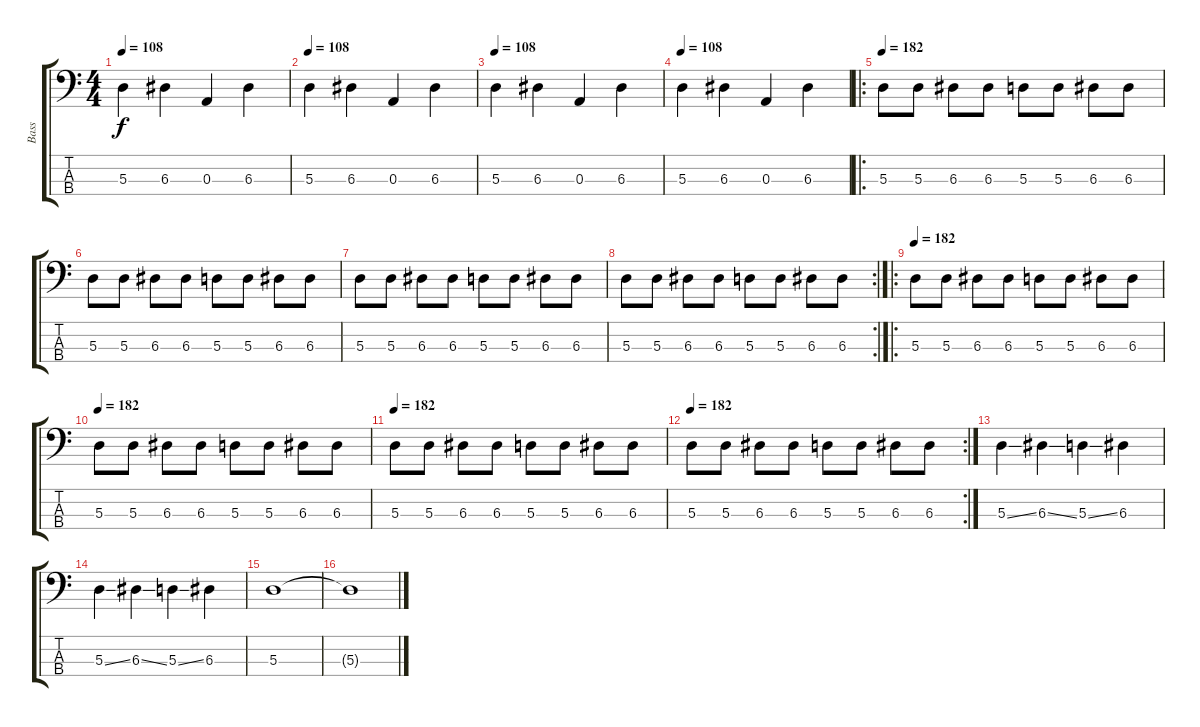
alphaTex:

\track ("Bass" "Bass") {instrument electricbasspick}
\staff {score tabs}
\tuning (G2 D2 A1 E1) {hide}
\ts (4 4)
\tempo 108
\clef f4
\ks c
5.3.4{dy f} 6.3.4 0.3.4 6.3.4 |
\tempo 108
5.3.4 6.3.4 0.3.4 6.3.4 |
\tempo 108
5.3.4 6.3.4 0.3.4 6.3.4 |
\tempo 108
5.3.4 6.3.4 0.3.4 6.3.4 |
\ro
\tempo 182
5.3.8 5.3.8 6.3.8 6.3.8 5.3.8 5.3.8 6.3.8 6.3.8 |
5.3.8 5.3.8 6.3.8 6.3.8 5.3.8 5.3.8 6.3.8 6.3.8 |
5.3.8 5.3.8 6.3.8 6.3.8 5.3.8 5.3.8 6.3.8 6.3.8 |
\rc 2
5.3.8 5.3.8 6.3.8 6.3.8 5.3.8 5.3.8 6.3.8 6.3.8 |
\ro
\tempo 182
5.3.8 5.3.8 6.3.8 6.3.8 5.3.8 5.3.8 6.3.8 6.3.8 |
\tempo 182
5.3.8 5.3.8 6.3.8 6.3.8 5.3.8 5.3.8 6.3.8 6.3.8 |
\tempo 182
5.3.8 5.3.8 6.3.8 6.3.8 5.3.8 5.3.8 6.3.8 6.3.8 |
\rc 2
\tempo 182
5.3.8 5.3.8 6.3.8 6.3.8 5.3.8 5.3.8 6.3.8 6.3.8 |
5.3{ss}.4 6.3{ss}.4 5.3{ss}.4 6.3.4 |
5.3{ss}.4 6.3{ss}.4 5.3{ss}.4 6.3.4 |
5.3.1 |
5.3{t}.1
